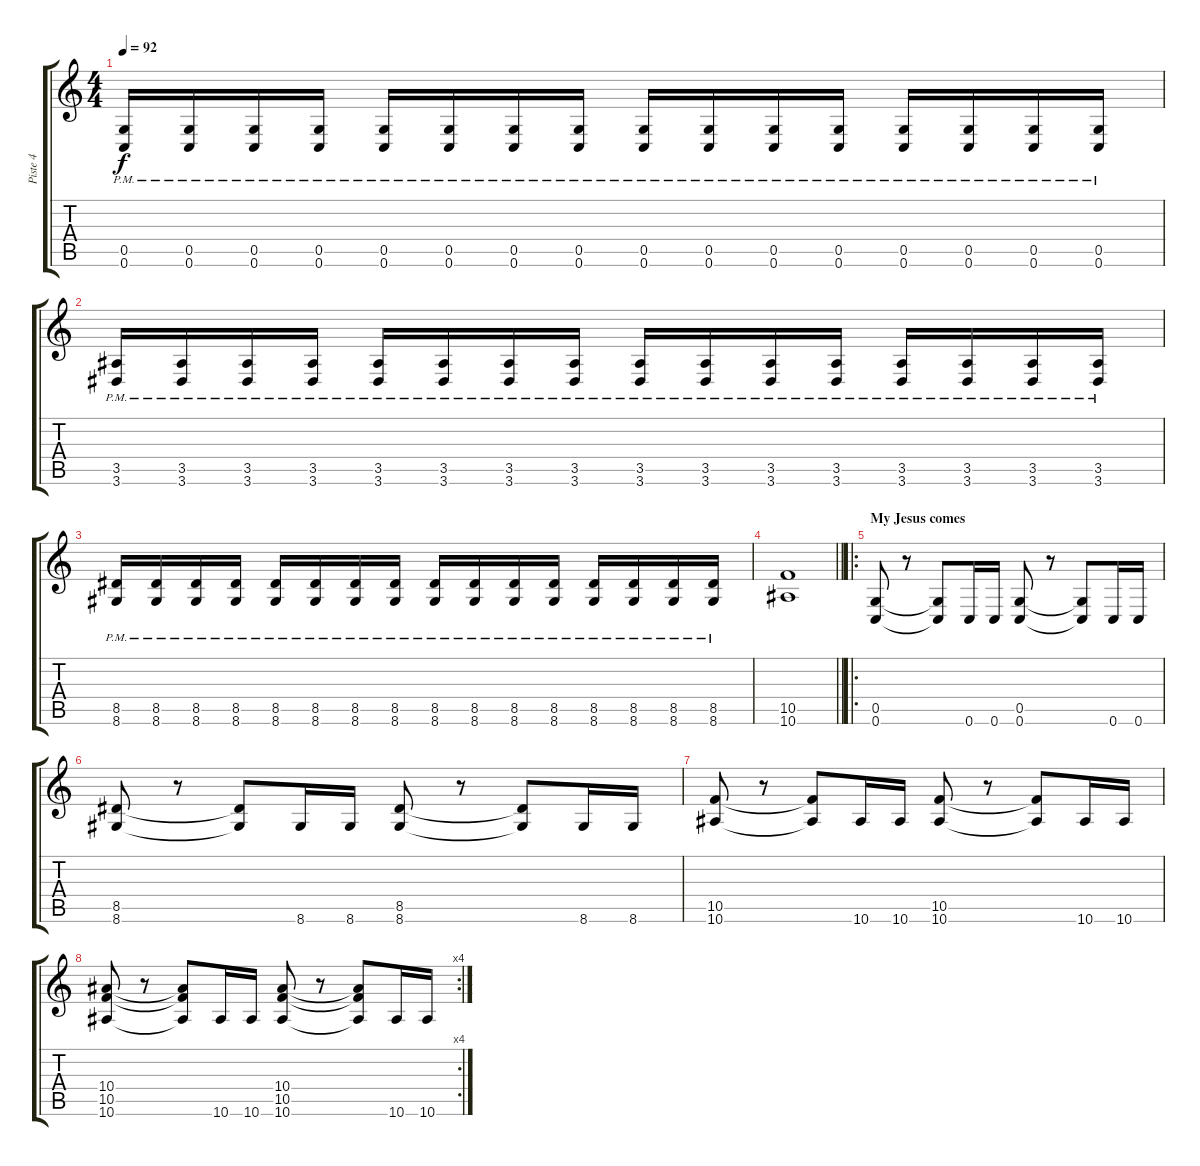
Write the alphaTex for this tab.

\track ("Piste 4" "Piste 4") {instrument distortionguitar}
\staff {score tabs}
\tuning (D4 A3 F3 C3 G2 C2) {hide}
\ts (4 4)
\tempo 92
\clef g2
\ks c
(0.5{pm} 0.6{pm}).16{dy f} (0.5{pm} 0.6{pm}).16 (0.5{pm} 0.6{pm}).16 (0.5{pm} 0.6{pm}).16 (0.5{pm} 0.6{pm}).16 (0.5{pm} 0.6{pm}).16 (0.5{pm} 0.6{pm}).16 (0.5{pm} 0.6{pm}).16 (0.5{pm} 0.6{pm}).16 (0.5{pm} 0.6{pm}).16 (0.5{pm} 0.6{pm}).16 (0.5{pm} 0.6{pm}).16 (0.5{pm} 0.6{pm}).16 (0.5{pm} 0.6{pm}).16 (0.5{pm} 0.6{pm}).16 (0.5{pm} 0.6{pm}).16 |
(3.5{pm} 3.6{pm}).16 (3.5{pm} 3.6{pm}).16 (3.5{pm} 3.6{pm}).16 (3.5{pm} 3.6{pm}).16 (3.5{pm} 3.6{pm}).16 (3.5{pm} 3.6{pm}).16 (3.5{pm} 3.6{pm}).16 (3.5{pm} 3.6{pm}).16 (3.5{pm} 3.6{pm}).16 (3.5{pm} 3.6{pm}).16 (3.5{pm} 3.6{pm}).16 (3.5{pm} 3.6{pm}).16 (3.5{pm} 3.6{pm}).16 (3.5{pm} 3.6{pm}).16 (3.5{pm} 3.6{pm}).16 (3.5{pm} 3.6{pm}).16 |
(8.5{pm} 8.6{pm}).16 (8.5{pm} 8.6{pm}).16 (8.5{pm} 8.6{pm}).16 (8.5{pm} 8.6{pm}).16 (8.5{pm} 8.6{pm}).16 (8.5{pm} 8.6{pm}).16 (8.5{pm} 8.6{pm}).16 (8.5{pm} 8.6{pm}).16 (8.5{pm} 8.6{pm}).16 (8.5{pm} 8.6{pm}).16 (8.5{pm} 8.6{pm}).16 (8.5{pm} 8.6{pm}).16 (8.5{pm} 8.6{pm}).16 (8.5{pm} 8.6{pm}).16 (8.5{pm} 8.6{pm}).16 (8.5{pm} 8.6{pm}).16 |
\barLineRight lightlight
(10.5 10.6).1 |
\ro
\section ("" "My Jesus comes ")
(0.5 0.6).8 r.8 (0.5{t} 0.6{t}).8 0.6.16 0.6.16 (0.5 0.6).8 r.8 (0.5{t} 0.6{t}).8 0.6.16 0.6.16 |
(8.5 8.6).8 r.8 (8.5{t} 8.6{t}).8 8.6.16 8.6.16 (8.5 8.6).8 r.8 (8.5{t} 8.6{t}).8 8.6.16 8.6.16 |
(10.5 10.6).8 r.8 (10.5{t} 10.6{t}).8 10.6.16 10.6.16 (10.5 10.6).8 r.8 (10.5{t} 10.6{t}).8 10.6.16 10.6.16 |
\rc 4
(10.4 10.5 10.6).8 r.8 (10.4{t} 10.5{t} 10.6{t}).8 10.6.16 10.6.16 (10.4 10.5 10.6).8 r.8 (10.4{t} 10.5{t} 10.6{t}).8 10.6.16 10.6.16
